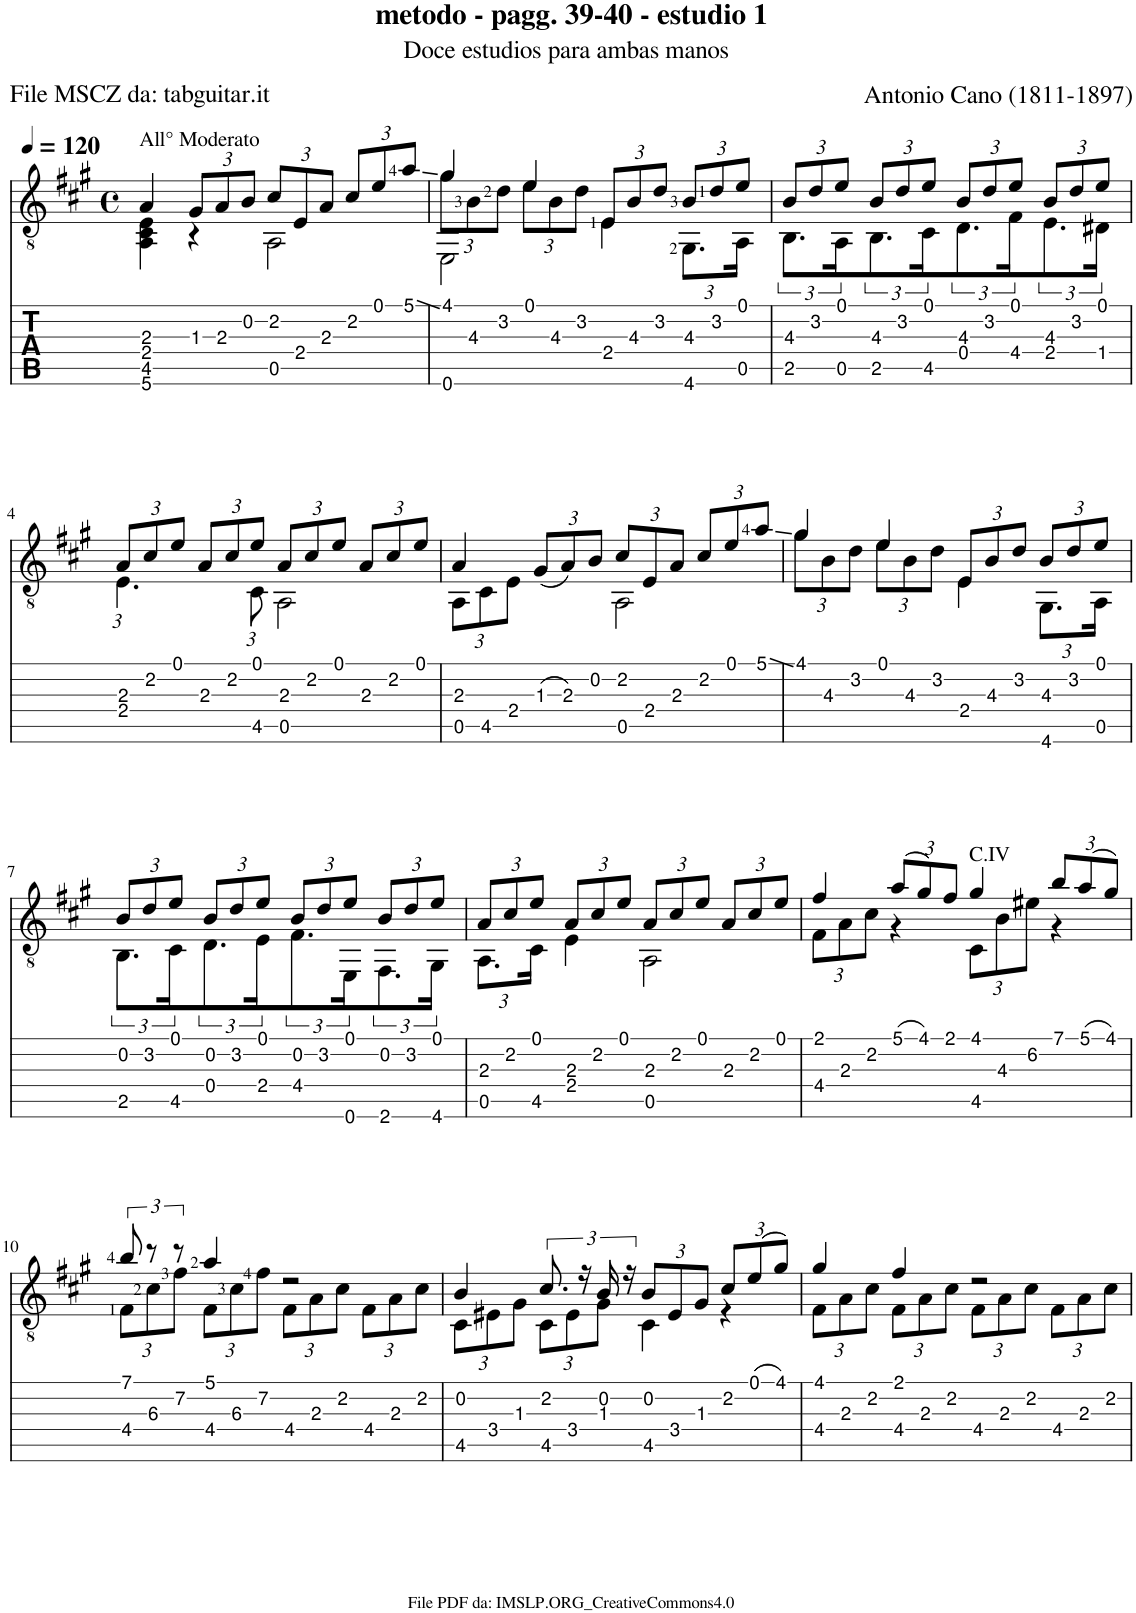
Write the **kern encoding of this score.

**kern	**kern
*part1	*part1
*staff2	*staff1
*I"Guitar	*
*I'Guit.	*
*stria6	*
*	*clefGv2
*k[f#c#g#]	*k[f#c#g#]
*M4/4	*M4/4
*met(c)	*met(c)
*MM120	*MM120
=1	=1
*^	*^
!	!	!LO:TX:a:t=All° Moderato	!
4A	4AA 4C# 4E	4A/	4AA\ 4C#\ 4E\
*Xbrackettup	*	*Xbrackettup	*
12G#L	4r	12G#/L	4r
12A	.	12A/	.
12BJ	.	12B/J	.
12c#L	2AA	12c#/L	2AA\
12E	.	12E/	.
12AJ	.	12A/J	.
12c#L	.	12c#/L	.
12e	.	12e/	.
12aJ	.	12a/J	.
=2	=2	=2	=2
*	*^	*	*^
12g#L	4g#	2EE	12g#\L	4g#/	2EE\
12B	.	.	12B\	.	.
12dJ	.	.	12d\J	.	.
12eL	4e	.	12e\L	4e/	.
12B	.	.	12B\	.	.
12dJ	.	.	12d\J	.	.
12EL	4E	2ryy	12E/L	4E\	2ryy
12B	.	.	12B/	.	.
12dJ	.	.	12d/J	.	.
12BL	12.GG#L	.	12B/L	12.GG#\L	.
12d	.	.	12d/	.	.
.	24ryy	.	.	24ryy	.
12eJ	24AAJk	.	12e/J	24AA\Jk	.
.	24ryy	.	.	24ryy	.
*	*v	*v	*	*	*
*	*	*	*v	*v
=3	=3	=3	=3
*	*	*	*brackettup
12BL	12.BBL	12B/L	12.BB\L
12d	.	12d/	.
.	24ryy	.	24ryy
12eJ	24AAJk	12e/J	24AA\K
.	24ryy	.	24ryy
*	*	*Xbrackettup	*brackettup
12BL	12.BBL	12B/L	12.BB\
12d	.	12d/	.
.	24ryy	.	24ryy
12eJ	24C#Jk	12e/J	24C#\K
.	24ryy	.	24ryy
*	*	*Xbrackettup	*brackettup
12BL	12.DL	12B/L	12.D\
12d	.	12d/	.
.	24ryy	.	24ryy
12eJ	24F#Jk	12e/J	24F#\K
.	24ryy	.	24ryy
*	*	*Xbrackettup	*brackettup
12BL	12.EL	12B/L	12.E\
12d	.	12d/	.
.	24ryy	.	24ryy
12eJ	24D#Jk	12e/J	24D#X\Jk
.	24ryy	.	24ryy
!!LO:LB:g=z	!!
=4	=4	=4	=4
*	*	*Xbrackettup	*
12AL	6.E	12A/L	6.E\
12c#	.	12c#/	.
12eJ	.	12e/J	.
12AL	6ryy	12A/L	6ryy
12c#	.	12c#/	.
12eJ	12C#	12e/J	12C#\
12AL	2AA	12A/L	2AA\
12c#	.	12c#/	.
12eJ	.	12e/J	.
12AL	.	12A/L	.
12c#	.	12c#/	.
12eJ	.	12e/J	.
=5	=5	=5	=5
4A	12AAL	4A/	12AA\L
.	12C#	.	12C#\
.	12EJ	.	12E\J
12G#L	4ryy	(12G#/L	4ryy
12A	.	12A/)	.
12BJ	.	12B/J	.
12c#L	2AA	12c#/L	2AA\
12E	.	12E/	.
12AJ	.	12A/J	.
12c#L	.	12c#/L	.
12e	.	12e/	.
12aJ	.	12a/J	.
=6	=6	=6	=6
12g#L	4g#	12g#\L	4g#/
12B	.	12B\	.
12dJ	.	12d\J	.
12eL	4e	12e\L	4e/
12B	.	12B\	.
12dJ	.	12d\J	.
12EL	4E	12E/L	4E\
12B	.	12B/	.
12dJ	.	12d/J	.
12BL	12.GG#L	12B/L	12.GG#\L
12d	.	12d/	.
.	24ryy	.	24ryy
12eJ	24AAJk	12e/J	24AA\Jk
.	24ryy	.	24ryy
!!LO:LB:g=z	!!
=7	=7	=7	=7
*	*	*	*brackettup
12BL	12.BBL	12B/L	12.BB\L
12d	.	12d/	.
.	24ryy	.	24ryy
12eJ	24C#Jk	12e/J	24C#\K
.	24ryy	.	24ryy
*	*	*Xbrackettup	*brackettup
12BL	12.DL	12B/L	12.D\
12d	.	12d/	.
.	24ryy	.	24ryy
12eJ	24EJk	12e/J	24E\K
.	24ryy	.	24ryy
*	*	*Xbrackettup	*brackettup
12BL	12.F#L	12B/L	12.F#\
12d	.	12d/	.
.	24ryy	.	24ryy
12eJ	24EEJk	12e/J	24EE\K
.	24ryy	.	24ryy
*	*	*Xbrackettup	*brackettup
12BL	12.FF#L	12B/L	12.FF#\
12d	.	12d/	.
.	24ryy	.	24ryy
12eJ	24GG#Jk	12e/J	24GG#\Jk
.	24ryy	.	24ryy
=8	=8	=8	=8
*	*	*Xbrackettup	*
12AL	12.AAL	12A/L	12.AA\L
12c#	.	12c#/	.
.	24ryy	.	24ryy
12eJ	24C#Jk	12e/J	24C#\Jk
.	24ryy	.	24ryy
12AL	4E	12A/L	4E\
12c#	.	12c#/	.
12eJ	.	12e/J	.
12AL	2AA	12A/L	2AA\
12c#	.	12c#/	.
12eJ	.	12e/J	.
12AL	.	12A/L	.
12c#	.	12c#/	.
12eJ	.	12e/J	.
=9	=9	=9	=9
4f#	12F#L	4f#/	12F#\L
.	12A	.	12A\
.	12c#J	.	12c#\J
12aL	4r	(12a/L	4r
12g#	.	12g#/)	.
12f#J	.	12f#/J	.
!	!	!LO:TX:a:t=C.IV	!
4g#	12C#L	4g#/	12C#\L
.	12B	.	12B\
.	12e#J	.	12e#X\J
12bL	4r	12b/L	4r
12a	.	(12a/	.
12g#J	.	12g#/J)	.
!!LO:LB:g=z	!!
=10	=10	=10	=10
*	*	*brackettup	*Xbrackettup
12b	12F#L	12b/	12F#\L
12r	12c#	12r	12c#\
12r	12f#J	12r	12f#\J
4a	12F#L	4a/	12F#\L
.	12c#	.	12c#\
.	12f#J	.	12f#\J
2r	12F#L	2r	12F#\L
.	12A	.	12A\
.	12c#J	.	12c#\J
.	12F#L	.	12F#\L
.	12A	.	12A\
.	12c#J	.	12c#\J
=11	=11	=11	=11
4B	12C#L	4B/	12C#\L
.	12E#	.	12E#X\
.	12G#J	.	12G#\J
*	*	*brackettup	*Xbrackettup
12.c#	12C#L	12.c#/	12C#\L
.	12E#	.	12E#\
24r	.	24r	.
24B	12G#J	24B/	12G#\J
24r	.	24r	.
12BL	4C#	12B/L	4C#\
12E#	.	12E#/	.
12G#J	.	12G#/J	.
12c#L	4r	12c#/L	4r
12e	.	(12e/	.
12g#J	.	12g#/J)	.
=12	=12	=12	=12
4g#	12F#L	4g#/	12F#\L
.	12A	.	12A\
.	12c#J	.	12c#\J
4f#	12F#L	4f#/	12F#\L
.	12A	.	12A\
.	12c#J	.	12c#\J
2r	12F#L	2r	12F#\L
.	12A	.	12A\
.	12c#J	.	12c#\J
.	12F#L	.	12F#\L
.	12A	.	12A\
.	12c#J	.	12c#\J
*v	*v	*	*
*	*v	*v
=	=
*-	*-
